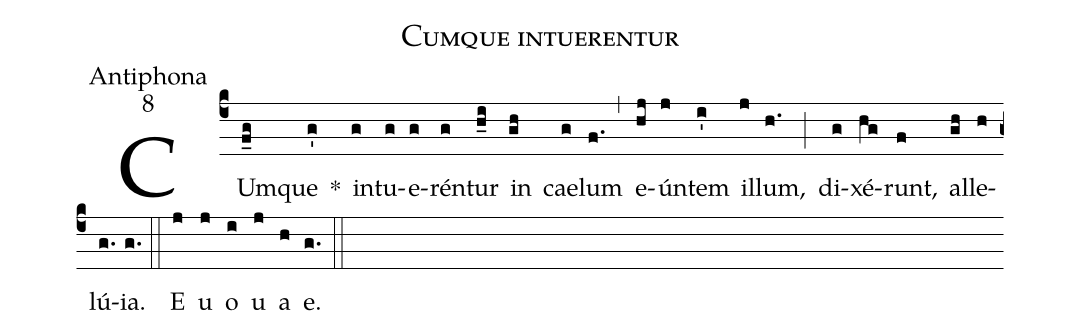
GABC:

name:Cumque intuerentur;
office-part:Antiphona;
mode:8;
%%
(c4) CUm(f_g)que(g') *() in(g)tu(g)e(g)rén(g)tur(h_i) in(gh) cae(g)lum(f.) (,) e(hj)ún(j)tem(i') il(j)lum,(h.) (;) di(g)xé(hg)runt,(f) al(gh)le(h)lú(g.){ia}.(g.) (::) <eu>E(j) u(j) o(i) u(j) a(h) e.</eu>(g.) (::)
